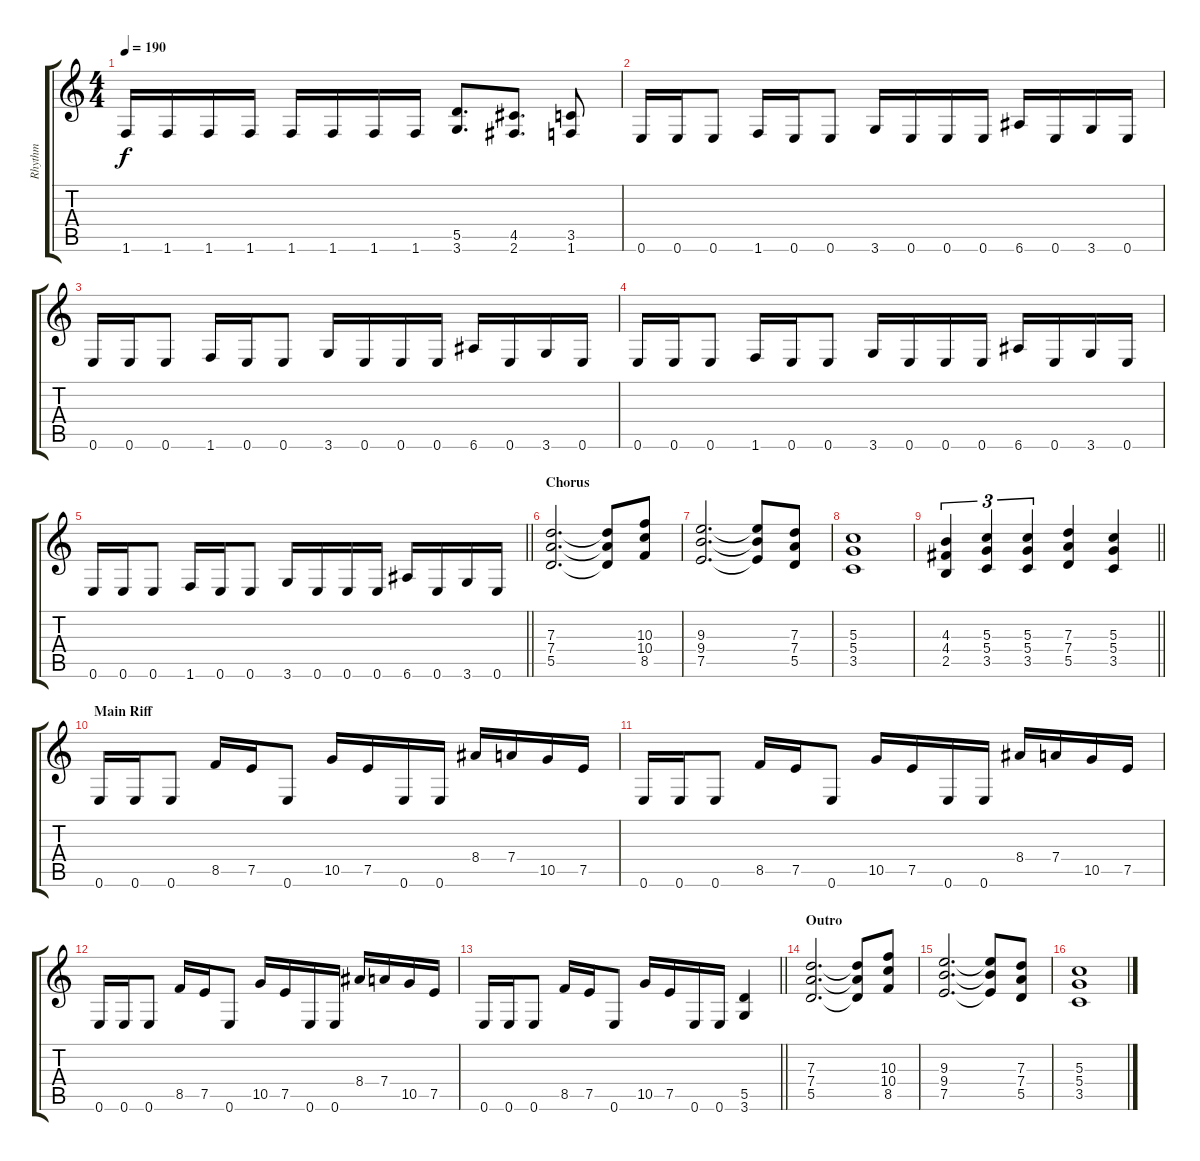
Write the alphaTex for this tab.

\track ("Rhythm" "Rhythm") {instrument distortionguitar}
\staff {score tabs}
\tuning (E4 B3 G3 D3 A2 E2) {hide}
\ts (4 4)
\tempo 190
\clef g2
\ks c
1.6.16{dy f} 1.6.16 1.6.16 1.6.16 1.6.16 1.6.16 1.6.16 1.6.16 (5.5 3.6).8{d} (4.5 2.6).8{d} (3.5 1.6).8 |
0.6.16 0.6.16 0.6.8 1.6.16 0.6.16 0.6.8 3.6.16 0.6.16 0.6.16 0.6.16 6.6.16 0.6.16 3.6.16 0.6.16 |
0.6.16 0.6.16 0.6.8 1.6.16 0.6.16 0.6.8 3.6.16 0.6.16 0.6.16 0.6.16 6.6.16 0.6.16 3.6.16 0.6.16 |
0.6.16 0.6.16 0.6.8 1.6.16 0.6.16 0.6.8 3.6.16 0.6.16 0.6.16 0.6.16 6.6.16 0.6.16 3.6.16 0.6.16 |
\barLineRight lightlight
0.6.16 0.6.16 0.6.8 1.6.16 0.6.16 0.6.8 3.6.16 0.6.16 0.6.16 0.6.16 6.6.16 0.6.16 3.6.16 0.6.16 |
\section ("" "Chorus")
(7.3 7.4 5.5).2{d} (7.3{t} 7.4{t} 5.5{t}).8 (10.3 10.4 8.5).8 |
(9.3 9.4 7.5).2{d} (9.3{t} 9.4{t} 7.5{t}).8 (7.3 7.4 5.5).8 |
(5.3 5.4 3.5).1 |
\barLineRight lightlight
(4.3 4.4 2.5).4{tu (3 2)} (5.3 5.4 3.5).4{tu (3 2)} (5.3 5.4 3.5).4{tu (3 2)} (7.3 7.4 5.5).4 (5.3 5.4 3.5).4 |
\section ("" "Main Riff")
0.6.16 0.6.16 0.6.8 8.5.16 7.5.16 0.6.8 10.5.16 7.5.16 0.6.16 0.6.16 8.4.16 7.4.16 10.5.16 7.5.16 |
0.6.16 0.6.16 0.6.8 8.5.16 7.5.16 0.6.8 10.5.16 7.5.16 0.6.16 0.6.16 8.4.16 7.4.16 10.5.16 7.5.16 |
0.6.16 0.6.16 0.6.8 8.5.16 7.5.16 0.6.8 10.5.16 7.5.16 0.6.16 0.6.16 8.4.16 7.4.16 10.5.16 7.5.16 |
\barLineRight lightlight
0.6.16 0.6.16 0.6.8 8.5.16 7.5.16 0.6.8 10.5.16 7.5.16 0.6.16 0.6.16 (5.5 3.6).4 |
\section ("" "Outro")
(7.3 7.4 5.5).2{d} (7.3{t} 7.4{t} 5.5{t}).8 (10.3 10.4 8.5).8 |
(9.3 9.4 7.5).2{d} (9.3{t} 9.4{t} 7.5{t}).8 (7.3 7.4 5.5).8 |
(5.3 5.4 3.5).1
